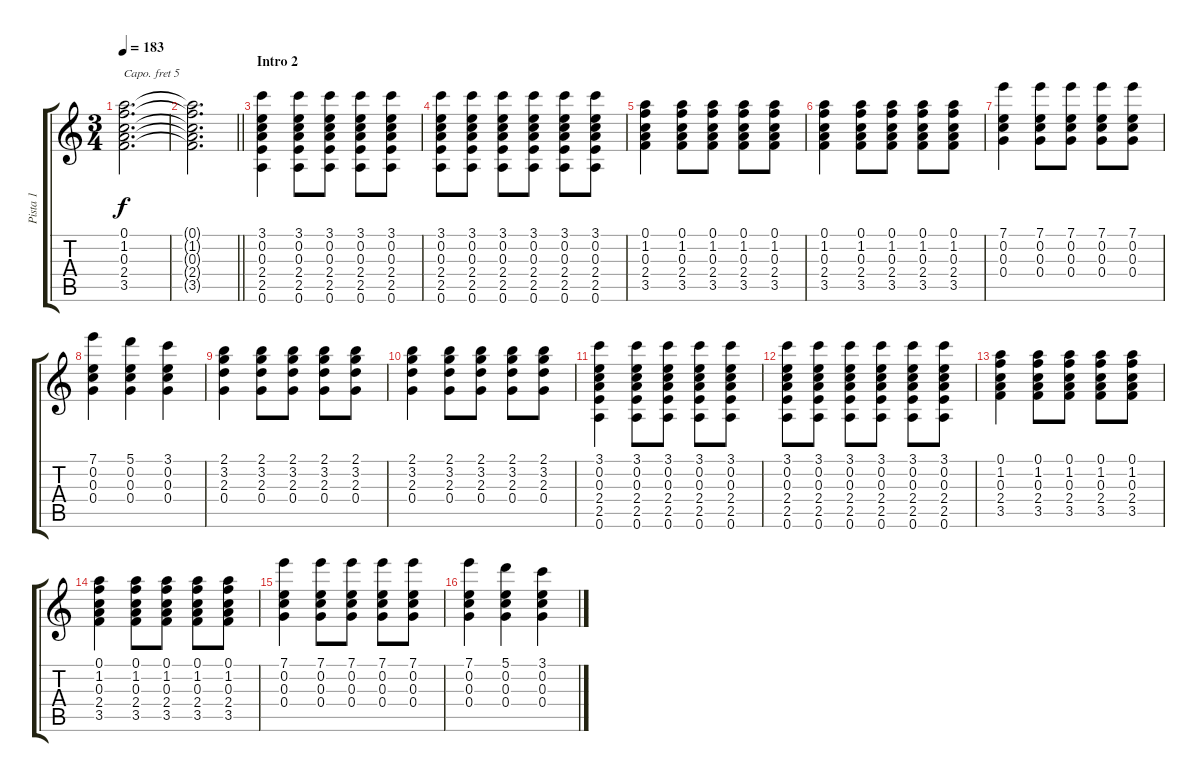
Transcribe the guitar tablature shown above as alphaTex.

\track ("Pista 1" "Pista 1") {instrument acousticguitarsteel}
\staff {score tabs}
\capo 5
\tuning (E4 B3 G3 D3 A2 E2) {hide}
\ts (3 4)
\tempo 183
\clef g2
\ks c
(0.1 1.2 0.3 2.4 3.5).2{d dy f} |
\barLineRight lightlight
(0.1{t} 1.2{t} 0.3{t} 2.4{t} 3.5{t}).2{d} |
\section ("" "Intro 2")
(3.1 0.2 0.3 2.4 2.5 0.6).4 (3.1 0.2 0.3 2.4 2.5 0.6).8 (3.1 0.2 0.3 2.4 2.5 0.6).8 (3.1 0.2 0.3 2.4 2.5 0.6).8 (3.1 0.2 0.3 2.4 2.5 0.6).8 |
(3.1 0.2 0.3 2.4 2.5 0.6).8 (3.1 0.2 0.3 2.4 2.5 0.6).8 (3.1 0.2 0.3 2.4 2.5 0.6).8 (3.1 0.2 0.3 2.4 2.5 0.6).8 (3.1 0.2 0.3 2.4 2.5 0.6).8 (3.1 0.2 0.3 2.4 2.5 0.6).8 |
(0.1 1.2 0.3 2.4 3.5).4 (0.1 1.2 0.3 2.4 3.5).8 (0.1 1.2 0.3 2.4 3.5).8 (0.1 1.2 0.3 2.4 3.5).8 (0.1 1.2 0.3 2.4 3.5).8 |
(0.1 1.2 0.3 2.4 3.5).4 (0.1 1.2 0.3 2.4 3.5).8 (0.1 1.2 0.3 2.4 3.5).8 (0.1 1.2 0.3 2.4 3.5).8 (0.1 1.2 0.3 2.4 3.5).8 |
(7.1 0.2 0.3 0.4).4 (7.1 0.2 0.3 0.4).8 (7.1 0.2 0.3 0.4).8 (7.1 0.2 0.3 0.4).8 (7.1 0.2 0.3 0.4).8 |
(7.1 0.2 0.3 0.4).4 (5.1 0.2 0.3 0.4).4 (3.1 0.2 0.3 0.4).4 |
(2.1 3.2 2.3 0.4).4 (2.1 3.2 2.3 0.4).8 (2.1 3.2 2.3 0.4).8 (2.1 3.2 2.3 0.4).8 (2.1 3.2 2.3 0.4).8 |
(2.1 3.2 2.3 0.4).4 (2.1 3.2 2.3 0.4).8 (2.1 3.2 2.3 0.4).8 (2.1 3.2 2.3 0.4).8 (2.1 3.2 2.3 0.4).8 |
(3.1 0.2 0.3 2.4 2.5 0.6).4 (3.1 0.2 0.3 2.4 2.5 0.6).8 (3.1 0.2 0.3 2.4 2.5 0.6).8 (3.1 0.2 0.3 2.4 2.5 0.6).8 (3.1 0.2 0.3 2.4 2.5 0.6).8 |
(3.1 0.2 0.3 2.4 2.5 0.6).8 (3.1 0.2 0.3 2.4 2.5 0.6).8 (3.1 0.2 0.3 2.4 2.5 0.6).8 (3.1 0.2 0.3 2.4 2.5 0.6).8 (3.1 0.2 0.3 2.4 2.5 0.6).8 (3.1 0.2 0.3 2.4 2.5 0.6).8 |
(0.1 1.2 0.3 2.4 3.5).4 (0.1 1.2 0.3 2.4 3.5).8 (0.1 1.2 0.3 2.4 3.5).8 (0.1 1.2 0.3 2.4 3.5).8 (0.1 1.2 0.3 2.4 3.5).8 |
(0.1 1.2 0.3 2.4 3.5).4 (0.1 1.2 0.3 2.4 3.5).8 (0.1 1.2 0.3 2.4 3.5).8 (0.1 1.2 0.3 2.4 3.5).8 (0.1 1.2 0.3 2.4 3.5).8 |
(7.1 0.2 0.3 0.4).4 (7.1 0.2 0.3 0.4).8 (7.1 0.2 0.3 0.4).8 (7.1 0.2 0.3 0.4).8 (7.1 0.2 0.3 0.4).8 |
(7.1 0.2 0.3 0.4).4 (5.1 0.2 0.3 0.4).4 (3.1 0.2 0.3 0.4).4
